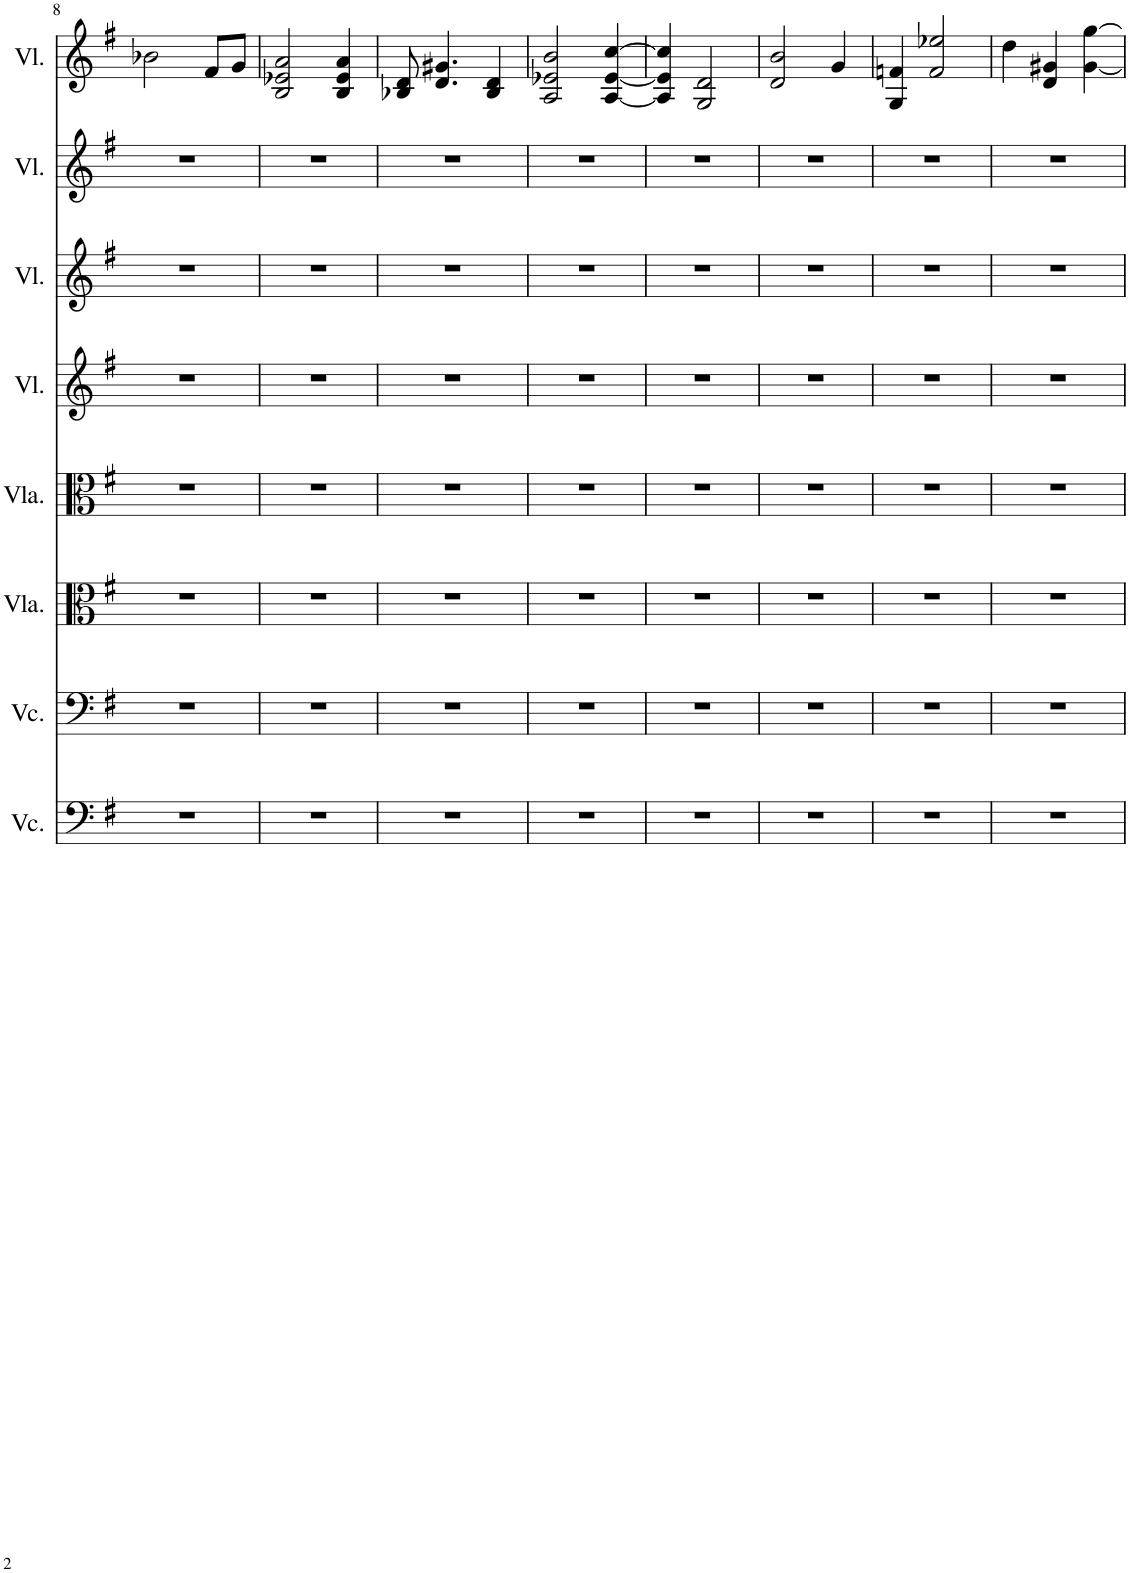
**kern	**kern	**kern	**kern	**kern	**kern	**kern	**kern
*part8	*part7	*part6	*part5	*part4	*part3	*part2	*part1
*staff8	*staff7	*staff6	*staff5	*staff4	*staff3	*staff2	*staff1
*I"Cello	*I"Cello	*I"Altviool	*I"Altviool	*I"Viool	*I"Viool	*I"Viool	*I"Viool
*	*	*	*	*I'Vl.	*I'Vl.	*I'Vl.	*I'Vl.
!!LO:PB:g=z
*clefF4	*clefF4	*clefC3	*clefC3	*clefG2	*clefG2	*clefG2	*clefG2
*k[f#]	*k[f#]	*k[f#]	*k[f#]	*k[f#]	*k[f#]	*k[f#]	*k[f#]
*M6/8	*M6/8	*M6/8	*M6/8	*M6/8	*M6/8	*M6/8	*M6/8
=8	=8	=8	=8	=8	=8	=8	=8
2.r	2.r	2.r	2.r	2.r	2.r	2.r	2b-X\
.	.	.	.	.	.	.	8f#/L
.	.	.	.	.	.	.	8g/J
=9	=9	=9	=9	=9	=9	=9	=9
2.r	2.r	2.r	2.r	2.r	2.r	2.r	2B/ 2e-X/ 2a/
.	.	.	.	.	.	.	4B/ 4e-/ 4a/
=10	=10	=10	=10	=10	=10	=10	=10
2.r	2.r	2.r	2.r	2.r	2.r	2.r	8B-X/ 8d/
.	.	.	.	.	.	.	4.d/ 4.g#X/
.	.	.	.	.	.	.	4B-/ 4d/
=11	=11	=11	=11	=11	=11	=11	=11
2.r	2.r	2.r	2.r	2.r	2.r	2.r	2A/ 2e-X/ 2b/
.	.	.	.	.	.	.	[4A/ [4e-/ [4cc/
=12	=12	=12	=12	=12	=12	=12	=12
2.r	2.r	2.r	2.r	2.r	2.r	2.r	4A/] 4e-/] 4cc/]
.	.	.	.	.	.	.	2G/ 2d/
=13	=13	=13	=13	=13	=13	=13	=13
2.r	2.r	2.r	2.r	2.r	2.r	2.r	2d/ 2b/
.	.	.	.	.	.	.	4g/
=14	=14	=14	=14	=14	=14	=14	=14
2.r	2.r	2.r	2.r	2.r	2.r	2.r	4G/ 4fn/
.	.	.	.	.	.	.	2f/ 2ee-X/
=15	=15	=15	=15	=15	=15	=15	=15
2.r	2.r	2.r	2.r	2.r	2.r	2.r	4dd\
.	.	.	.	.	.	.	4d/ 4g#X/
.	.	.	.	.	.	.	[4g#\ [4gg\
=	=	=	=	=	=	=	=
*-	*-	*-	*-	*-	*-	*-	*-
